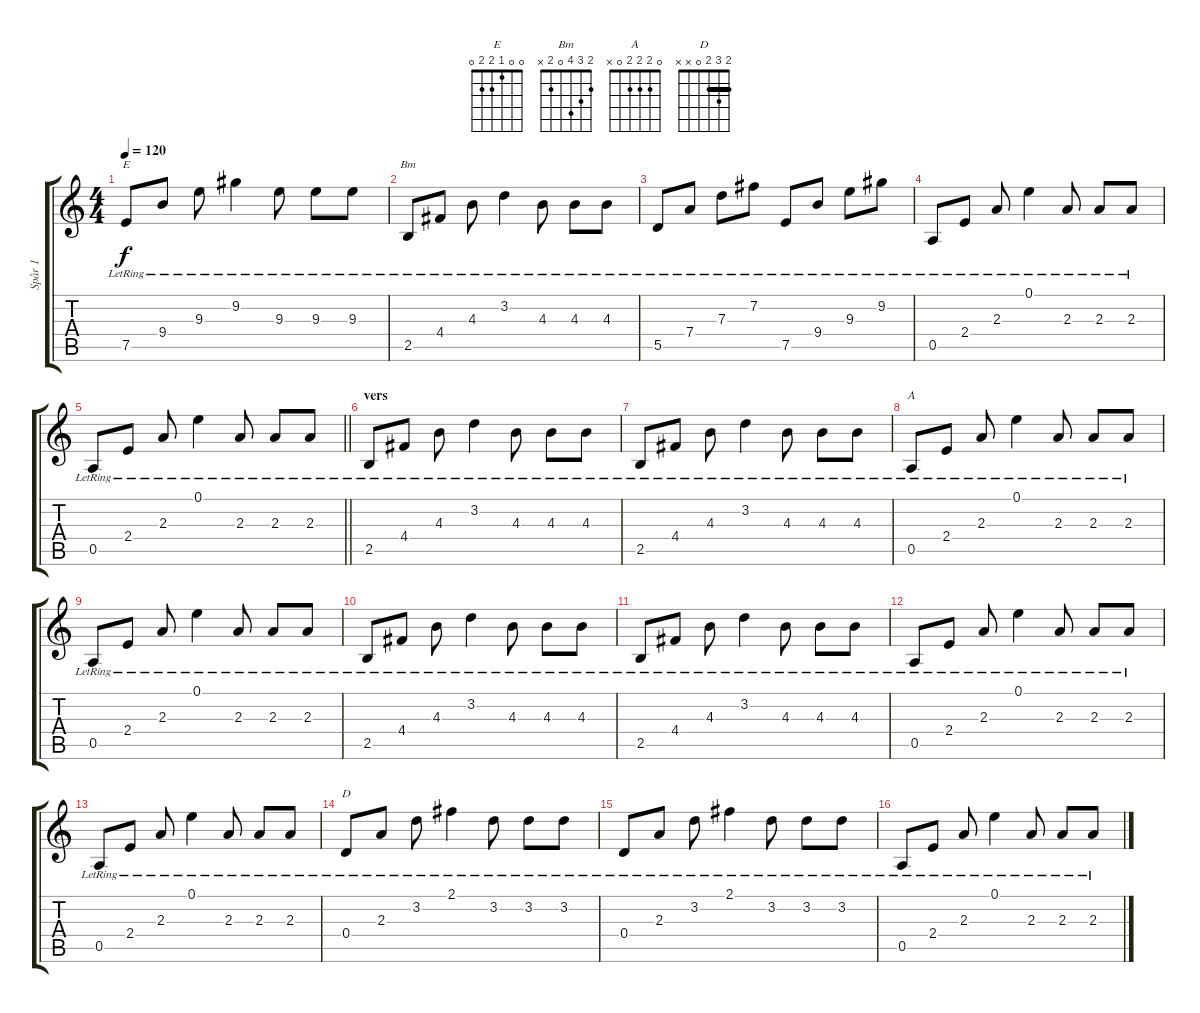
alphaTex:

\track ("Spår 1" "Spår 1") {instrument acousticguitarsteel}
\staff {score tabs}
\tuning (E4 B3 G3 D3 A2 E2) {hide}
\chord ("E" 0 0 1 2 2 0)
\chord ("Bm" 2 3 4 0 2 x)
\chord ("A" 0 2 2 2 0 x)
\chord ("D" 2 3 2 0 x x) {barre 2}
\ts (4 4)
\tempo 120
\clef g2
\ks c
7.5{lr}.8{ch "E" dy f} 9.4{lr}.8 9.3{lr}.8 9.2{lr}.4 9.3{lr}.8 9.3{lr}.8 9.3{lr}.8 |
2.5{lr}.8{ch "Bm"} 4.4{lr}.8 4.3{lr}.8 3.2{lr}.4 4.3{lr}.8 4.3{lr}.8 4.3{lr}.8 |
5.5{lr}.8 7.4{lr}.8 7.3{lr}.8 7.2{lr}.8 7.5{lr}.8 9.4{lr}.8 9.3{lr}.8 9.2{lr}.8 |
0.5{lr}.8 2.4{lr}.8 2.3{lr}.8 0.1{lr}.4 2.3{lr}.8 2.3{lr}.8 2.3{lr}.8 |
\barLineRight lightlight
0.5{lr}.8 2.4{lr}.8 2.3{lr}.8 0.1{lr}.4 2.3{lr}.8 2.3{lr}.8 2.3{lr}.8 |
\section ("" "vers")
2.5{lr}.8 4.4{lr}.8 4.3{lr}.8 3.2{lr}.4 4.3{lr}.8 4.3{lr}.8 4.3{lr}.8 |
2.5{lr}.8 4.4{lr}.8 4.3{lr}.8 3.2{lr}.4 4.3{lr}.8 4.3{lr}.8 4.3{lr}.8 |
0.5{lr}.8{ch "A"} 2.4{lr}.8 2.3{lr}.8 0.1{lr}.4 2.3{lr}.8 2.3{lr}.8 2.3{lr}.8 |
0.5{lr}.8 2.4{lr}.8 2.3{lr}.8 0.1{lr}.4 2.3{lr}.8 2.3{lr}.8 2.3{lr}.8 |
2.5{lr}.8 4.4{lr}.8 4.3{lr}.8 3.2{lr}.4 4.3{lr}.8 4.3{lr}.8 4.3{lr}.8 |
2.5{lr}.8 4.4{lr}.8 4.3{lr}.8 3.2{lr}.4 4.3{lr}.8 4.3{lr}.8 4.3{lr}.8 |
0.5{lr}.8 2.4{lr}.8 2.3{lr}.8 0.1{lr}.4 2.3{lr}.8 2.3{lr}.8 2.3{lr}.8 |
0.5{lr}.8 2.4{lr}.8 2.3{lr}.8 0.1{lr}.4 2.3{lr}.8 2.3{lr}.8 2.3{lr}.8 |
0.4{lr}.8{ch "D"} 2.3{lr}.8 3.2{lr}.8 2.1{lr}.4 3.2{lr}.8 3.2{lr}.8 3.2{lr}.8 |
0.4{lr}.8 2.3{lr}.8 3.2{lr}.8 2.1{lr}.4 3.2{lr}.8 3.2{lr}.8 3.2{lr}.8 |
0.5{lr}.8 2.4{lr}.8 2.3{lr}.8 0.1{lr}.4 2.3{lr}.8 2.3{lr}.8 2.3{lr}.8
